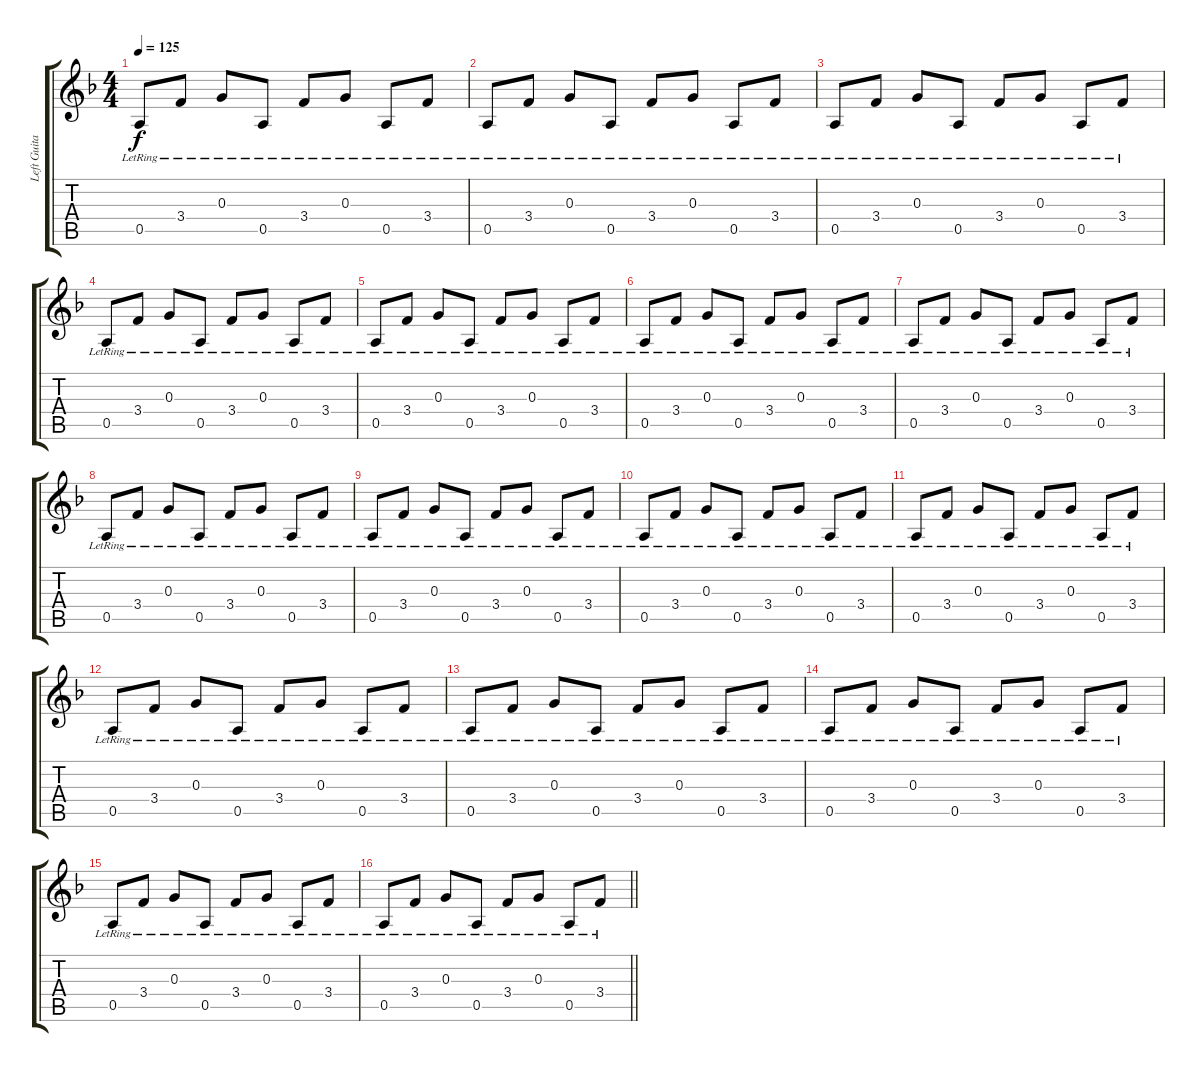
\track ("Left Guitar" "Left Guita") {instrument electricguitarclean}
\staff {score tabs}
\tuning (E4 B3 G3 D3 A2 E2) {hide}
\ts (4 4)
\tempo 125
\clef g2
\ks f
0.5{lr}.8{dy f volume 8 balance 8} 3.4{lr}.8 0.3{lr}.8 0.5{lr}.8 3.4{lr}.8 0.3{lr}.8 0.5{lr}.8 3.4{lr}.8 |
0.5{lr}.8{volume 8 balance 8} 3.4{lr}.8 0.3{lr}.8 0.5{lr}.8 3.4{lr}.8 0.3{lr}.8 0.5{lr}.8 3.4{lr}.8 |
0.5{lr}.8{volume 8 balance 8} 3.4{lr}.8 0.3{lr}.8 0.5{lr}.8 3.4{lr}.8 0.3{lr}.8 0.5{lr}.8 3.4{lr}.8 |
0.5{lr}.8{volume 8 balance 8} 3.4{lr}.8 0.3{lr}.8 0.5{lr}.8 3.4{lr}.8 0.3{lr}.8 0.5{lr}.8 3.4{lr}.8 |
0.5{lr}.8{volume 8 balance 8} 3.4{lr}.8 0.3{lr}.8 0.5{lr}.8 3.4{lr}.8 0.3{lr}.8 0.5{lr}.8 3.4{lr}.8 |
0.5{lr}.8{volume 8 balance 8} 3.4{lr}.8 0.3{lr}.8 0.5{lr}.8 3.4{lr}.8 0.3{lr}.8 0.5{lr}.8 3.4{lr}.8 |
0.5{lr}.8{volume 8 balance 8} 3.4{lr}.8 0.3{lr}.8 0.5{lr}.8 3.4{lr}.8 0.3{lr}.8 0.5{lr}.8 3.4{lr}.8 |
0.5{lr}.8{volume 8 balance 8} 3.4{lr}.8 0.3{lr}.8 0.5{lr}.8 3.4{lr}.8 0.3{lr}.8 0.5{lr}.8 3.4{lr}.8 |
0.5{lr}.8{volume 8 balance 8} 3.4{lr}.8 0.3{lr}.8 0.5{lr}.8 3.4{lr}.8 0.3{lr}.8 0.5{lr}.8 3.4{lr}.8 |
0.5{lr}.8{volume 8 balance 8} 3.4{lr}.8 0.3{lr}.8 0.5{lr}.8 3.4{lr}.8 0.3{lr}.8 0.5{lr}.8 3.4{lr}.8 |
0.5{lr}.8{volume 8 balance 8} 3.4{lr}.8 0.3{lr}.8 0.5{lr}.8 3.4{lr}.8 0.3{lr}.8 0.5{lr}.8 3.4{lr}.8 |
0.5{lr}.8{volume 8 balance 8} 3.4{lr}.8 0.3{lr}.8 0.5{lr}.8 3.4{lr}.8 0.3{lr}.8 0.5{lr}.8 3.4{lr}.8 |
0.5{lr}.8{volume 8 balance 8} 3.4{lr}.8 0.3{lr}.8 0.5{lr}.8 3.4{lr}.8 0.3{lr}.8 0.5{lr}.8 3.4{lr}.8 |
0.5{lr}.8{volume 8 balance 8} 3.4{lr}.8 0.3{lr}.8 0.5{lr}.8 3.4{lr}.8 0.3{lr}.8 0.5{lr}.8 3.4{lr}.8 |
0.5{lr}.8{volume 8 balance 8} 3.4{lr}.8 0.3{lr}.8 0.5{lr}.8 3.4{lr}.8 0.3{lr}.8 0.5{lr}.8 3.4{lr}.8 |
\barLineRight lightlight
0.5{lr}.8{volume 8 balance 8} 3.4{lr}.8 0.3{lr}.8 0.5{lr}.8 3.4{lr}.8 0.3{lr}.8 0.5{lr}.8 3.4{lr}.8
